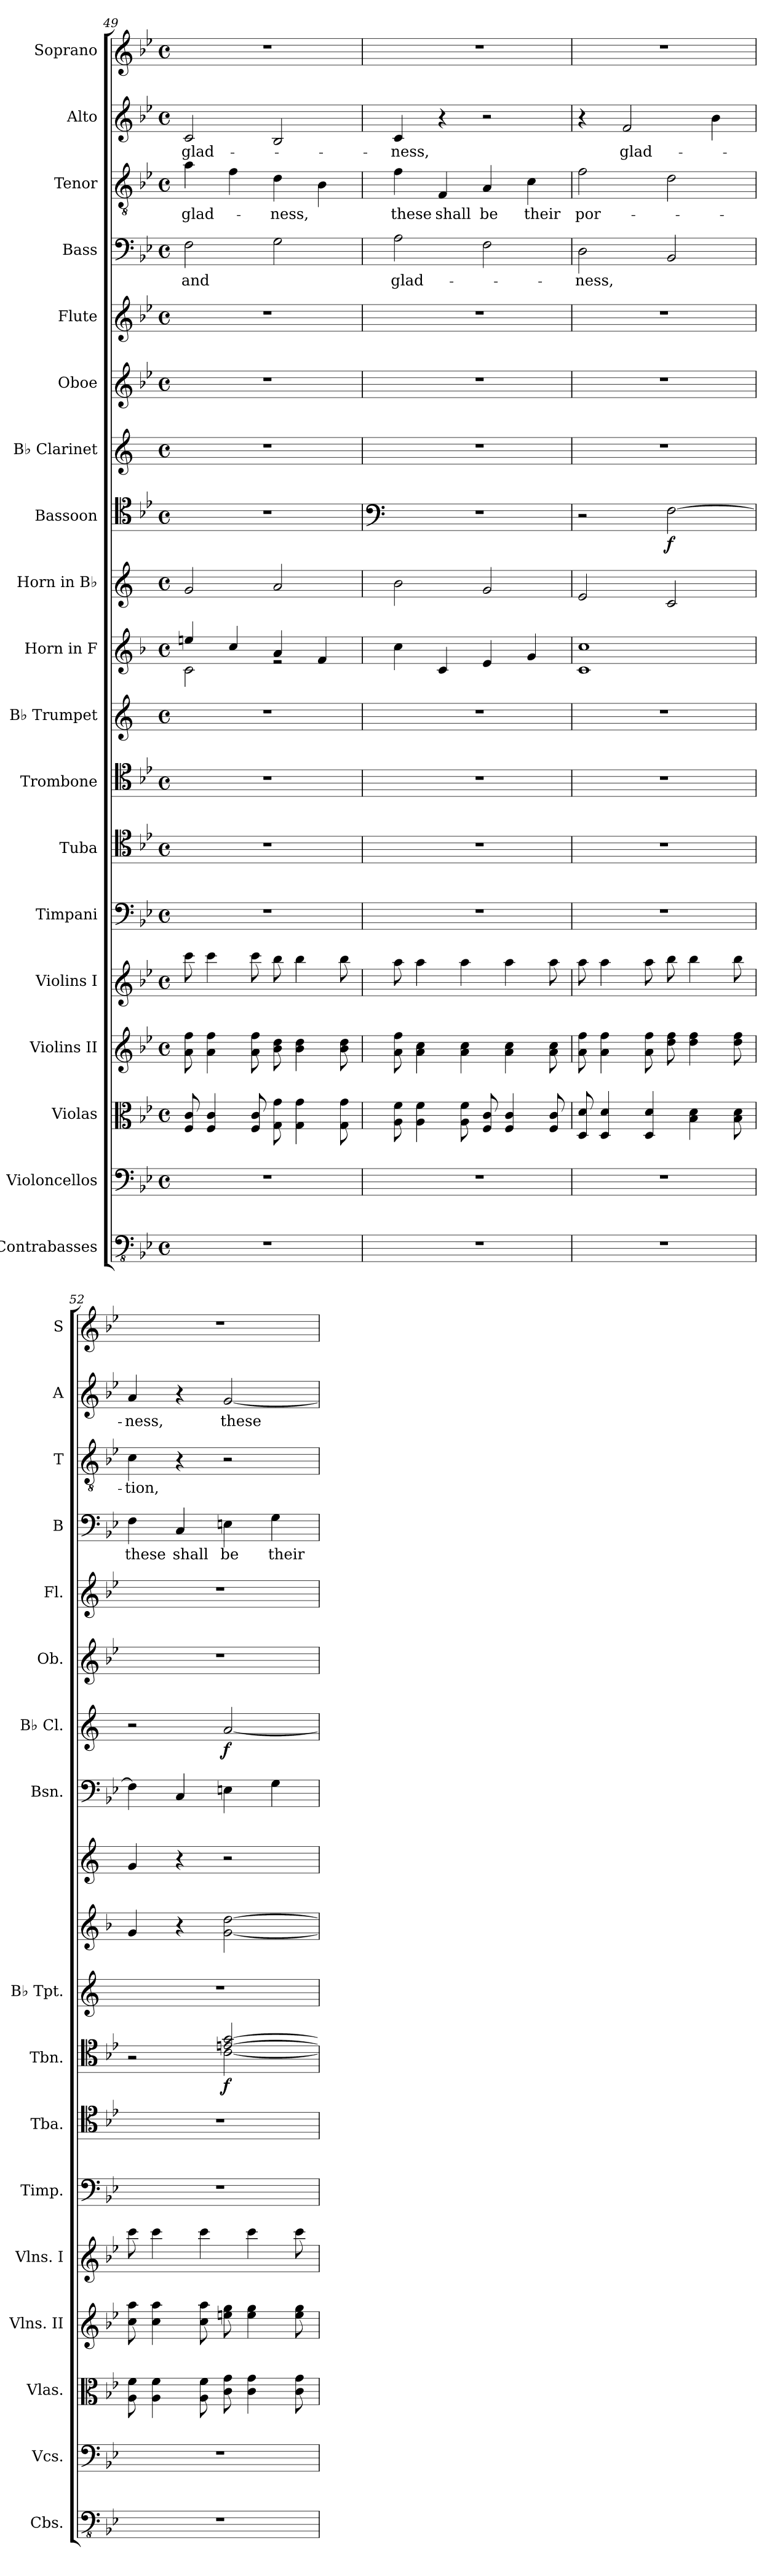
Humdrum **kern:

**kern	**kern	**kern	**kern	**kern	**kern	**kern	**kern	**dynam	**kern	**kern	**kern	**kern	**dynam	**kern	**dynam	**kern	**kern	**kern	**text	**kern	**text	**kern	**text	**kern
*part19	*part18	*part17	*part16	*part15	*part14	*part13	*part12	*part12	*part11	*part10	*part9	*part8	*part8	*part7	*part7	*part6	*part5	*part4	*part4	*part3	*part3	*part2	*part2	*part1
*staff19	*staff18	*staff17	*staff16	*staff15	*staff14	*staff13	*staff12	*staff12	*staff11	*staff10	*staff9	*staff8	*staff8	*staff7	*staff7	*staff6	*staff5	*staff4	*staff4	*staff3	*staff3	*staff2	*staff2	*staff1
*I"Contrabasses	*I"Violoncellos	*I"Violas	*I"Violins II	*I"Violins I	*I"Timpani	*I"Tuba	*I"Trombone	*	*I"B♭ Trumpet	*I"Horn in F	*I"Horn in B♭	*I"Bassoon	*	*I"B♭ Clarinet	*	*I"Oboe	*I"Flute	*I"Bass	*	*I"Tenor	*	*I"Alto	*	*I"Soprano
*I'Cbs.	*I'Vcs.	*I'Vlas.	*I'Vlns. II	*I'Vlns. I	*I'Timp.	*I'Tba.	*I'Tbn.	*	*I'B♭ Tpt.	*	*	*I'Bsn.	*	*I'B♭ Cl.	*	*I'Ob.	*I'Fl.	*I'B	*	*I'T	*	*I'A	*	*I'S
*clefFv4	*clefF4	*clefC3	*clefG2	*clefG2	*clefF4	*clefC4	*clefC4	*	*clefG2	*clefG2	*clefG2	*clefC4	*	*clefG2	*	*clefG2	*clefG2	*clefF4	*	*clefGv2	*	*clefG2	*	*clefG2
*	*	*	*	*	*	*	*	*	*ITrd1c2	*ITrd4c7	*ITrd1c2	*	*	*ITrd1c2	*	*	*	*	*	*	*	*	*	*
*k[b-e-]	*k[b-e-]	*k[b-e-]	*k[b-e-]	*k[b-e-]	*k[b-e-]	*k[b-e-]	*k[b-e-]	*	*k[b-e-]	*k[b-e-]	*k[b-e-]	*k[b-e-]	*	*k[b-e-]	*	*k[b-e-]	*k[b-e-]	*k[b-e-]	*	*k[b-e-]	*	*k[b-e-]	*	*k[b-e-]
*M4/4	*M4/4	*M4/4	*M4/4	*M4/4	*M4/4	*M4/4	*M4/4	*	*M4/4	*M4/4	*M4/4	*M4/4	*	*M4/4	*	*M4/4	*M4/4	*M4/4	*	*M4/4	*	*M4/4	*	*M4/4
*met(c)	*met(c)	*met(c)	*met(c)	*met(c)	*met(c)	*met(c)	*met(c)	*	*met(c)	*met(c)	*met(c)	*met(c)	*	*met(c)	*	*met(c)	*met(c)	*met(c)	*	*met(c)	*	*met(c)	*	*met(c)
=49	=49	=49	=49	=49	=49	=49	=49	=49	=49	=49	=49	=49	=49	=49	=49	=49	=49	=49	=49	=49	=49	=49	=49	=49
*	*	*	*	*	*	*	*	*	*	*^	*	*	*	*	*	*	*	*	*	*	*	*	*	*
!	!	!	!	!	!	!	!	!	!	!	!	!	!	!	!	!	!	!	!	!LO:LY:b	!	!LO:LY:b	!	!LO:LY:b	!
1r	1r	8F/ 8c/	8a\ 8ff\	8ccc\	1r	1r	1r	.	1r	4an/	2F\	2f/	1r	.	1r	.	1r	1r	2F\	and	4a\	glad-	2c/	glad-	1r
.	.	4F/ 4c/	4a\ 4ff\	4ccc\	.	.	.	.	.	.	.	.	.	.	.	.	.	.	.	.	.	.	.	.	.
.	.	.	.	.	.	.	.	.	.	4f/	.	.	.	.	.	.	.	.	.	.	4f\	.	.	.	.
.	.	8F/ 8c/	8a\ 8ff\	8ccc\	.	.	.	.	.	.	.	.	.	.	.	.	.	.	.	.	.	.	.	.	.
!	!	!	!	!	!	!	!	!	!	!	!	!	!	!	!	!	!	!	!	!	!	!LO:LY:b	!	!	!
.	.	8G\ 8g\	8b-\ 8dd\	8bb-\	.	.	.	.	.	4d/	2re	2g/	.	.	.	.	.	.	2G\	.	4d\	-ness,	2B-/	.	.
.	.	4G\ 4g\	4b-\ 4dd\	4bb-\	.	.	.	.	.	.	.	.	.	.	.	.	.	.	.	.	.	.	.	.	.
.	.	.	.	.	.	.	.	.	.	4B-/	.	.	.	.	.	.	.	.	.	.	4B-\	.	.	.	.
.	.	8G\ 8g\	8b-\ 8dd\	8bb-\	.	.	.	.	.	.	.	.	.	.	.	.	.	.	.	.	.	.	.	.	.
*	*	*	*	*	*	*	*	*	*	*v	*v	*	*	*	*	*	*	*	*	*	*	*	*	*	*
!!LO:PB:g=z
=50	=50	=50	=50	=50	=50	=50	=50	=50	=50	=50	=50	=50	=50	=50	=50	=50	=50	=50	=50	=50	=50	=50	=50	=50
*	*	*	*	*	*	*	*	*	*	*	*	*clefF4	*	*	*	*	*	*	*	*	*	*	*	*
!	!	!	!	!	!	!	!	!	!	!	!	!	!	!	!	!	!	!	!LO:LY:b	!	!LO:LY:b	!	!LO:LY:b	!
1r	1r	8A\ 8f\	8a\ 8ff\	8aa\	1r	1r	1r	.	1r	4f\	2a\	1r	.	1r	.	1r	1r	2A\	glad-	4f\	these	4c/	-ness,	1r
.	.	4A\ 4f\	4a\ 4cc\	4aa\	.	.	.	.	.	.	.	.	.	.	.	.	.	.	.	.	.	.	.	.
!	!	!	!	!	!	!	!	!	!	!	!	!	!	!	!	!	!	!	!	!	!LO:LY:b	!	!	!
.	.	.	.	.	.	.	.	.	.	4F/	.	.	.	.	.	.	.	.	.	4F/	shall	4r	.	.
.	.	8A\ 8f\	4a\ 4cc\	4aa\	.	.	.	.	.	.	.	.	.	.	.	.	.	.	.	.	.	.	.	.
!	!	!	!	!	!	!	!	!	!	!	!	!	!	!	!	!	!	!	!	!	!LO:LY:b	!	!	!
.	.	8F/ 8c/	.	.	.	.	.	.	.	4A/	2f/	.	.	.	.	.	.	2F\	.	4A/	be	2r	.	.
.	.	4F/ 4c/	4a\ 4cc\	4aa\	.	.	.	.	.	.	.	.	.	.	.	.	.	.	.	.	.	.	.	.
!	!	!	!	!	!	!	!	!	!	!	!	!	!	!	!	!	!	!	!	!	!LO:LY:b	!	!	!
.	.	.	.	.	.	.	.	.	.	4c/	.	.	.	.	.	.	.	.	.	4c\	their	.	.	.
.	.	8F/ 8c/	8a\ 8cc\	8aa\	.	.	.	.	.	.	.	.	.	.	.	.	.	.	.	.	.	.	.	.
=51	=51	=51	=51	=51	=51	=51	=51	=51	=51	=51	=51	=51	=51	=51	=51	=51	=51	=51	=51	=51	=51	=51	=51	=51
!	!	!	!	!	!	!	!	!	!	!	!	!	!	!	!	!	!	!	!LO:LY:b	!	!LO:LY:b	!	!	!
1r	1r	8D/ 8d/	8a\ 8ff\	8aa\	1r	1r	1r	.	1r	1F 1f	2d/	2r	.	1r	.	1r	1r	2D\	-ness,	2f\	por-	4r	.	1r
.	.	4D/ 4d/	4a\ 4ff\	4aa\	.	.	.	.	.	.	.	.	.	.	.	.	.	.	.	.	.	.	.	.
!	!	!	!	!	!	!	!	!	!	!	!	!	!	!	!	!	!	!	!	!	!	!	!LO:LY:b	!
.	.	.	.	.	.	.	.	.	.	.	.	.	.	.	.	.	.	.	.	.	.	2f/	glad-	.
.	.	4D/ 4d/	8a\ 8ff\	8aa\	.	.	.	.	.	.	.	.	.	.	.	.	.	.	.	.	.	.	.	.
!	!	!	!	!	!	!	!	!	!	!	!	!	!LO:DY:b	!	!	!	!	!	!	!	!	!	!	!
.	.	.	8dd\ 8ff\	8bb-\	.	.	.	.	.	.	2B-/	[2F\	f	.	.	.	.	2BB-/	.	2d\	.	.	.	.
.	.	4B-\ 4d\	4dd\ 4ff\	4bb-\	.	.	.	.	.	.	.	.	.	.	.	.	.	.	.	.	.	.	.	.
.	.	.	.	.	.	.	.	.	.	.	.	.	.	.	.	.	.	.	.	.	.	4b-\	.	.
.	.	8B-\ 8d\	8dd\ 8ff\	8bb-\	.	.	.	.	.	.	.	.	.	.	.	.	.	.	.	.	.	.	.	.
=52	=52	=52	=52	=52	=52	=52	=52	=52	=52	=52	=52	=52	=52	=52	=52	=52	=52	=52	=52	=52	=52	=52	=52	=52
*	*	*	*	*	*	*	*^	*	*	*	*	*	*	*	*	*	*	*	*	*	*	*	*	*
!	!	!	!	!	!	!	!	!	!	!	!	!	!	!	!	!	!	!	!	!LO:LY:b	!	!LO:LY:b	!	!LO:LY:b	!
1r	1r	8A\ 8f\	8cc\ 8aa\	8ccc\	1r	1r	2r	2ryy	.	1r	4c/	4f/	4F\]	.	2r	.	1r	1r	4F\	these	4c\	-tion,	4a/	-ness,	1r
.	.	4A\ 4f\	4cc\ 4aa\	4ccc\	.	.	.	.	.	.	.	.	.	.	.	.	.	.	.	.	.	.	.	.	.
!	!	!	!	!	!	!	!	!	!	!	!	!	!	!	!	!	!	!	!	!LO:LY:b	!	!	!	!	!
.	.	.	.	.	.	.	.	.	.	.	4r	4r	4C/	.	.	.	.	.	4C/	shall	4r	.	4r	.	.
.	.	8A\ 8f\	8cc\ 8aa\	4ccc\	.	.	.	.	.	.	.	.	.	.	.	.	.	.	.	.	.	.	.	.	.
!	!	!	!	!	!	!	!	!	!LO:DY:b	!	!	!	!	!	!	!LO:DY:b	!	!	!	!LO:LY:b	!	!	!	!LO:LY:b	!
.	.	8c\ 8g\	8een\ 8gg\	.	.	.	[2en/ [2g/	[2c\	f	.	[2c\ [2g\	2r	4En\	.	[2g/	f	.	.	4En\	be	2r	.	[2g/	these	.
.	.	4c\ 4g\	4ee\ 4gg\	4ccc\	.	.	.	.	.	.	.	.	.	.	.	.	.	.	.	.	.	.	.	.	.
!	!	!	!	!	!	!	!	!	!	!	!	!	!	!	!	!	!	!	!	!LO:LY:b	!	!	!	!	!
.	.	.	.	.	.	.	.	.	.	.	.	.	4G\	.	.	.	.	.	4G\	their	.	.	.	.	.
.	.	8c\ 8g\	8ee\ 8gg\	8ccc\	.	.	.	.	.	.	.	.	.	.	.	.	.	.	.	.	.	.	.	.	.
*	*	*	*	*	*	*	*v	*v	*	*	*	*	*	*	*	*	*	*	*	*	*	*	*	*	*
=	=	=	=	=	=	=	=	=	=	=	=	=	=	=	=	=	=	=	=	=	=	=	=	=
*-	*-	*-	*-	*-	*-	*-	*-	*-	*-	*-	*-	*-	*-	*-	*-	*-	*-	*-	*-	*-	*-	*-	*-	*-
